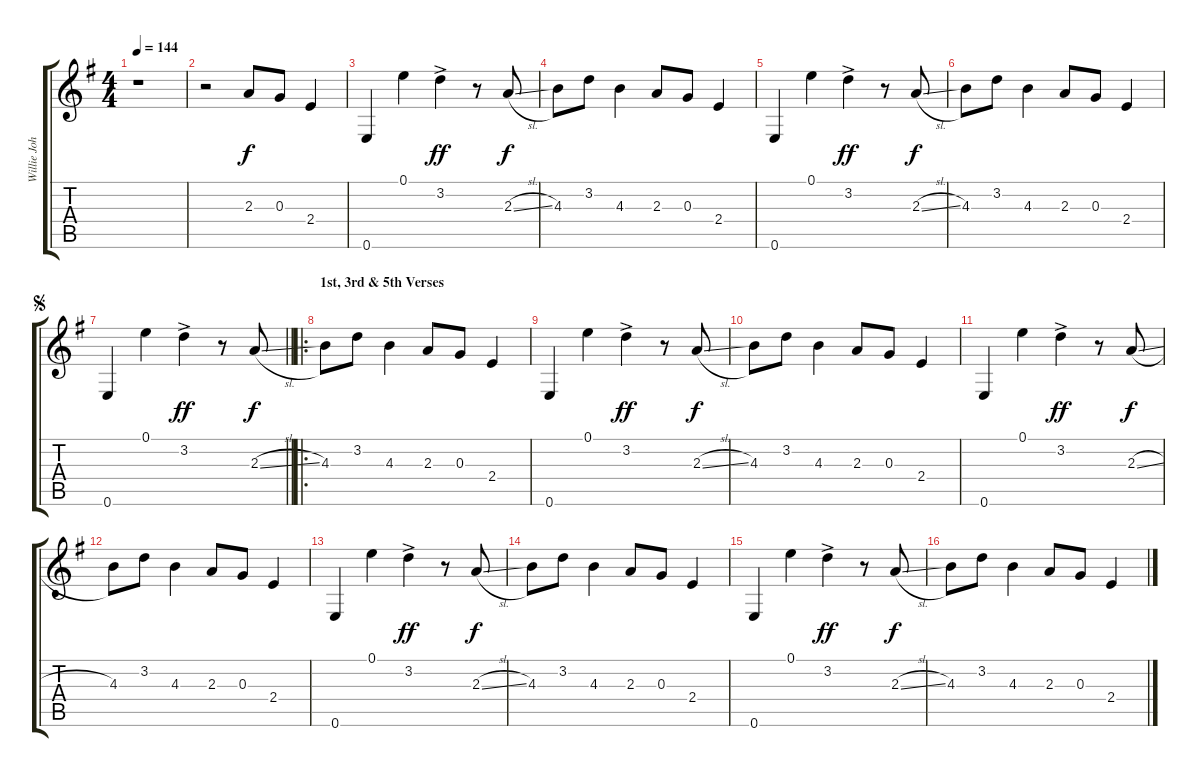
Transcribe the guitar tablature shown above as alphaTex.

\track ("Willie Johnson - Electric Guitar" "Willie Joh") {instrument electricguitarclean}
\staff {score tabs}
\tuning (E4 B3 G3 D3 A2 E2) {hide}
\ts (4 4)
\tempo 144
\clef g2
\ks g
r.1{dy f instrument electricguitarclean} |
r.2 2.3.8 0.3.8 2.4.4 |
0.6.4 0.1.4 3.2{ac}.4{dy ff} r.8 2.3{sl}.8{dy f} |
4.3.8 3.2.8 4.3.4 2.3.8 0.3.8 2.4.4 |
0.6.4 0.1.4 3.2{ac}.4{dy ff} r.8 2.3{sl}.8{dy f} |
4.3.8 3.2.8 4.3.4 2.3.8 0.3.8 2.4.4 |
\jump segno
\barLineRight lightlight
0.6.4 0.1.4 3.2{ac}.4{dy ff} r.8 2.3{sl}.8{dy f} |
\ro
\section ("" "1st, 3rd & 5th Verses")
4.3.8 3.2.8 4.3.4 2.3.8 0.3.8 2.4.4 |
0.6.4 0.1.4 3.2{ac}.4{dy ff} r.8 2.3{sl}.8{dy f} |
4.3.8 3.2.8 4.3.4 2.3.8 0.3.8 2.4.4 |
0.6.4 0.1.4 3.2{ac}.4{dy ff} r.8 2.3{sl}.8{dy f} |
4.3.8 3.2.8 4.3.4 2.3.8 0.3.8 2.4.4 |
0.6.4 0.1.4 3.2{ac}.4{dy ff} r.8 2.3{sl}.8{dy f} |
4.3.8 3.2.8 4.3.4 2.3.8 0.3.8 2.4.4 |
0.6.4 0.1.4 3.2{ac}.4{dy ff} r.8 2.3{sl}.8{dy f} |
4.3.8 3.2.8 4.3.4 2.3.8 0.3.8 2.4.4
